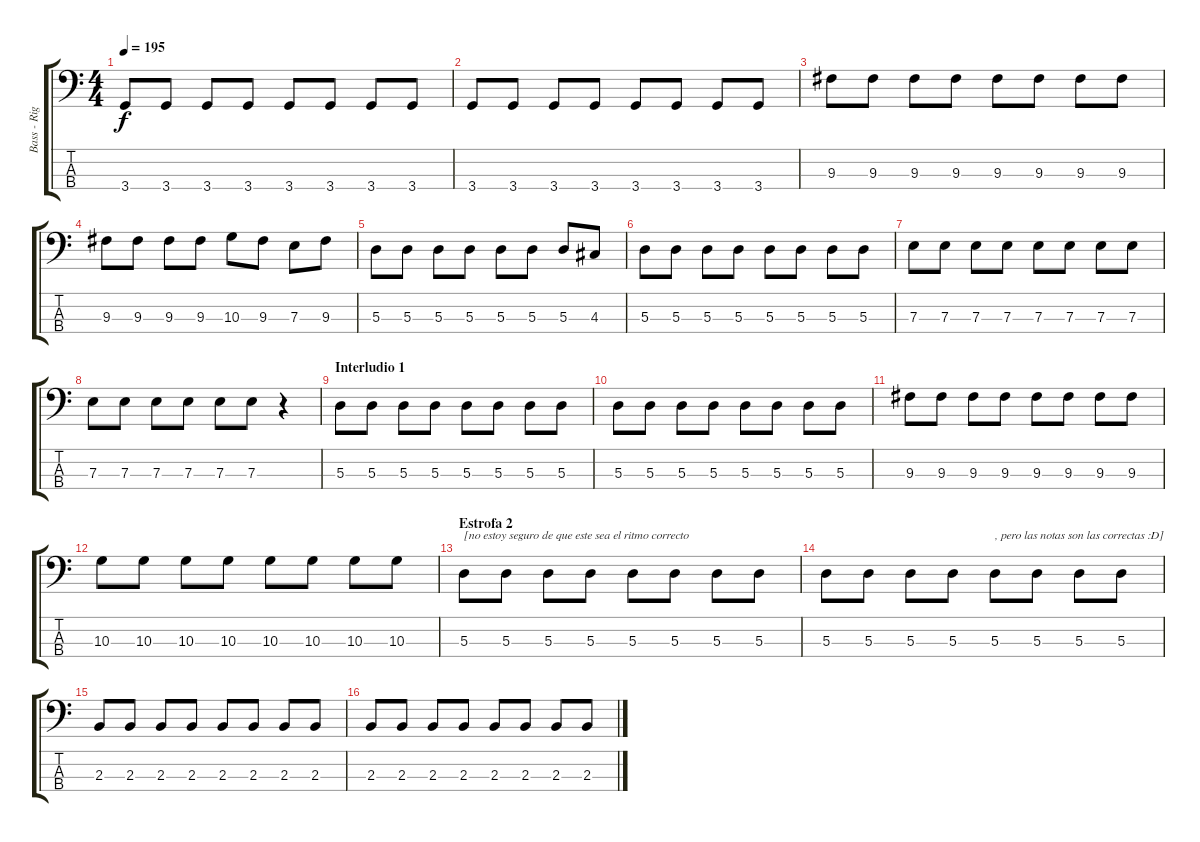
\track ("Bass - Rigo" "Bass - Rig") {instrument electricbasspick}
\staff {score tabs}
\tuning (G2 D2 A1 E1) {hide}
\ts (4 4)
\tempo 195
\clef f4
\ks c
3.4.8{dy f} 3.4.8 3.4.8 3.4.8 3.4.8 3.4.8 3.4.8 3.4.8 |
3.4.8 3.4.8 3.4.8 3.4.8 3.4.8 3.4.8 3.4.8 3.4.8 |
9.3.8 9.3.8 9.3.8 9.3.8 9.3.8 9.3.8 9.3.8 9.3.8 |
9.3.8 9.3.8 9.3.8 9.3.8 10.3.8 9.3.8 7.3.8 9.3.8 |
5.3.8 5.3.8 5.3.8 5.3.8 5.3.8 5.3.8 5.3.8 4.3.8 |
5.3.8 5.3.8 5.3.8 5.3.8 5.3.8 5.3.8 5.3.8 5.3.8 |
7.3.8 7.3.8 7.3.8 7.3.8 7.3.8 7.3.8 7.3.8 7.3.8 |
7.3.8 7.3.8 7.3.8 7.3.8 7.3.8 7.3.8 r.4 |
\section ("" "Interludio 1")
5.3.8 5.3.8 5.3.8 5.3.8 5.3.8 5.3.8 5.3.8 5.3.8 |
5.3.8 5.3.8 5.3.8 5.3.8 5.3.8 5.3.8 5.3.8 5.3.8 |
9.3.8 9.3.8 9.3.8 9.3.8 9.3.8 9.3.8 9.3.8 9.3.8 |
10.3.8 10.3.8 10.3.8 10.3.8 10.3.8 10.3.8 10.3.8 10.3.8 |
\section ("" "Estrofa 2")
5.3.8{txt "[no estoy seguro de que este sea el ritmo correcto"} 5.3.8 5.3.8 5.3.8 5.3.8 5.3.8 5.3.8 5.3.8 |
5.3.8 5.3.8 5.3.8 5.3.8 5.3.8{txt ", pero las notas son las correctas :D]"} 5.3.8 5.3.8 5.3.8 |
2.3.8 2.3.8 2.3.8 2.3.8 2.3.8 2.3.8 2.3.8 2.3.8 |
2.3.8 2.3.8 2.3.8 2.3.8 2.3.8 2.3.8 2.3.8 2.3.8
